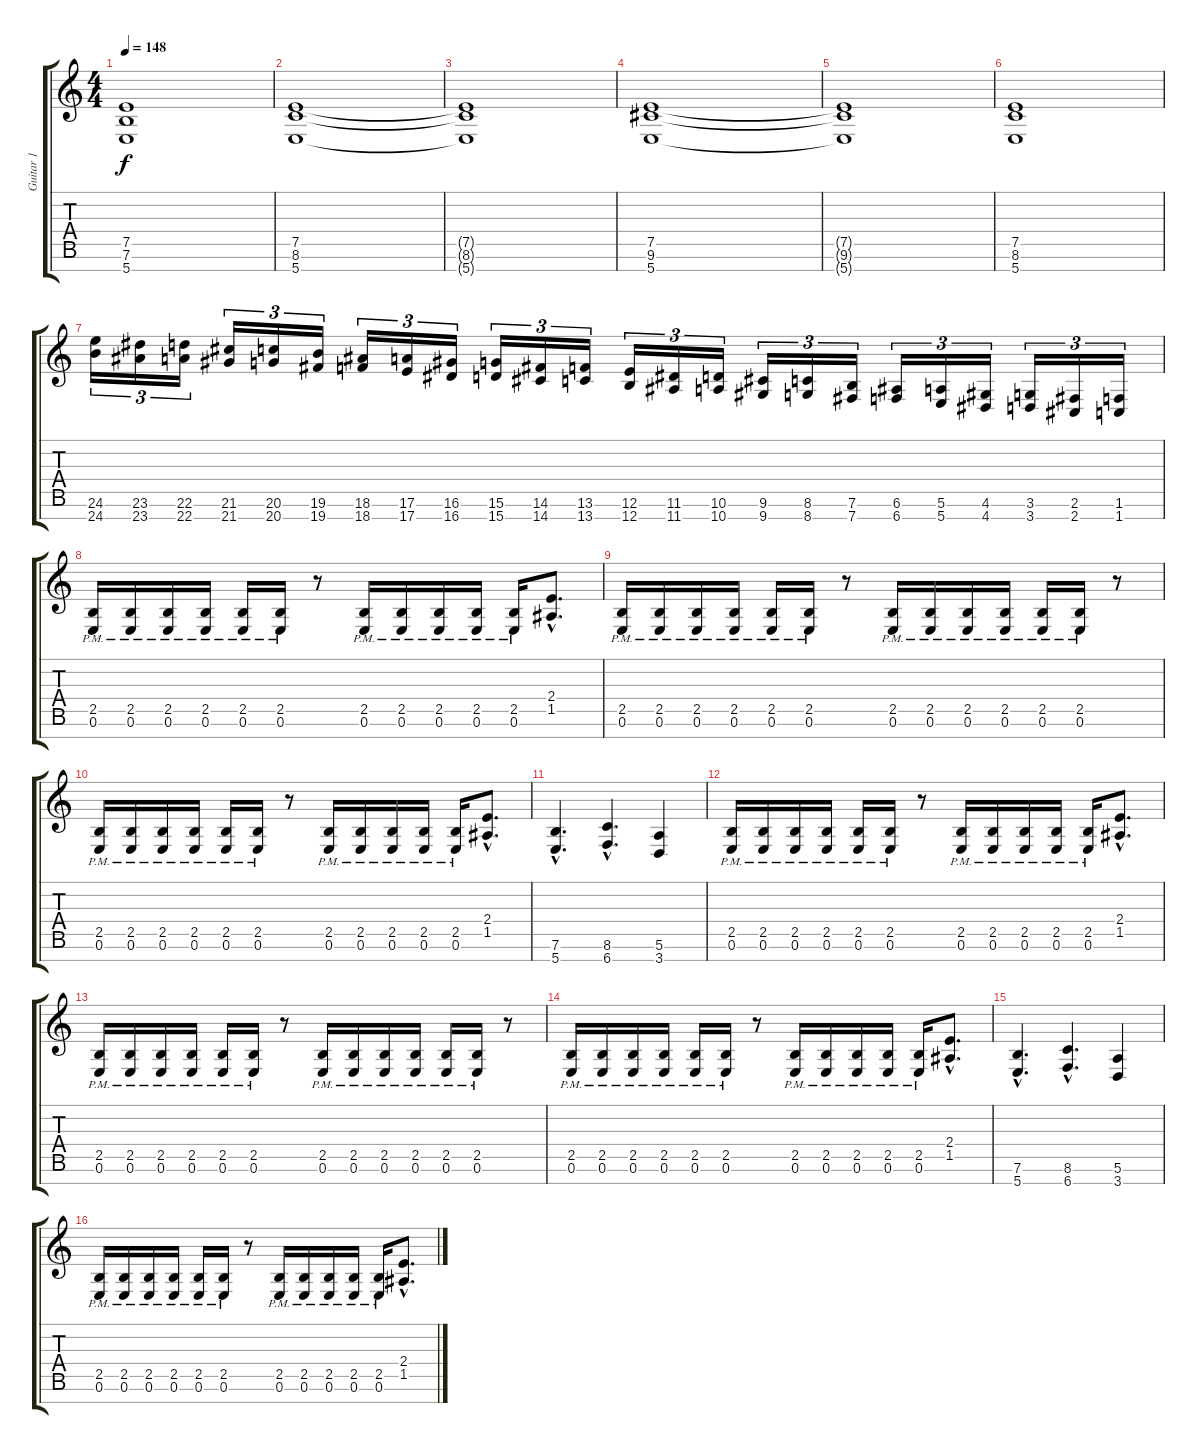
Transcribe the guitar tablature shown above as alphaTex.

\track ("Guitar 1" "Guitar 1") {instrument distortionguitar}
\staff {score tabs}
\tuning (E4 B3 G3 D3 A2 E2 B1) {hide}
\ts (4 4)
\tempo 148
\clef g2
\ks c
(7.5{t} 7.6{t} 5.7{t}).1{dy f} |
(7.5 8.6 5.7).1 |
(7.5{t} 8.6{t} 5.7{t}).1 |
(7.5 9.6 5.7).1 |
(7.5{t} 9.6{t} 5.7{t}).1 |
(7.5 8.6 5.7).1 |
(24.6 24.7).16{tu (3 2) volume 14 instrument guitarfretnoise} (23.6 23.7).16{tu (3 2)} (22.6 22.7).16{tu (3 2)} (21.6 21.7).16{tu (3 2)} (20.6 20.7).16{tu (3 2)} (19.6 19.7).16{tu (3 2)} (18.6 18.7).16{tu (3 2)} (17.6 17.7).16{tu (3 2)} (16.6 16.7).16{tu (3 2)} (15.6 15.7).16{tu (3 2)} (14.6 14.7).16{tu (3 2)} (13.6 13.7).16{tu (3 2)} (12.6 12.7).16{tu (3 2)} (11.6 11.7).16{tu (3 2)} (10.6 10.7).16{tu (3 2)} (9.6 9.7).16{tu (3 2)} (8.6 8.7).16{tu (3 2)} (7.6 7.7).16{tu (3 2)} (6.6 6.7).16{tu (3 2)} (5.6 5.7).16{tu (3 2)} (4.6 4.7).16{tu (3 2)} (3.6 3.7).16{tu (3 2)} (2.6 2.7).16{tu (3 2)} (1.6 1.7).16{tu (3 2)} |
(2.5{pm} 0.6{pm}).16{instrument distortionguitar} (2.5{pm} 0.6{pm}).16 (2.5{pm} 0.6{pm}).16 (2.5{pm} 0.6{pm}).16 (2.5{pm} 0.6{pm}).16 (2.5{pm} 0.6{pm}).16 r.8 (2.5{pm} 0.6{pm}).16 (2.5{pm} 0.6{pm}).16 (2.5{pm} 0.6{pm}).16 (2.5{pm} 0.6{pm}).16 (2.5{pm} 0.6{pm}).16 (2.4{hac} 1.5{hac}).8{d} |
(2.5{pm} 0.6{pm}).16 (2.5{pm} 0.6{pm}).16 (2.5{pm} 0.6{pm}).16 (2.5{pm} 0.6{pm}).16 (2.5{pm} 0.6{pm}).16 (2.5{pm} 0.6{pm}).16 r.8 (2.5{pm} 0.6{pm}).16 (2.5{pm} 0.6{pm}).16 (2.5{pm} 0.6{pm}).16 (2.5{pm} 0.6{pm}).16 (2.5{pm} 0.6{pm}).16 (2.5{pm} 0.6{pm}).16 r.8 |
(2.5{pm} 0.6{pm}).16 (2.5{pm} 0.6{pm}).16 (2.5{pm} 0.6{pm}).16 (2.5{pm} 0.6{pm}).16 (2.5{pm} 0.6{pm}).16 (2.5{pm} 0.6{pm}).16 r.8 (2.5{pm} 0.6{pm}).16 (2.5{pm} 0.6{pm}).16 (2.5{pm} 0.6{pm}).16 (2.5{pm} 0.6{pm}).16 (2.5{pm} 0.6{pm}).16 (2.4{hac} 1.5{hac}).8{d} |
(7.6{hac} 5.7{hac}).4{d} (8.6{hac} 6.7{hac}).4{d} (5.6 3.7).4 |
(2.5{pm} 0.6{pm}).16 (2.5{pm} 0.6{pm}).16 (2.5{pm} 0.6{pm}).16 (2.5{pm} 0.6{pm}).16 (2.5{pm} 0.6{pm}).16 (2.5{pm} 0.6{pm}).16 r.8 (2.5{pm} 0.6{pm}).16 (2.5{pm} 0.6{pm}).16 (2.5{pm} 0.6{pm}).16 (2.5{pm} 0.6{pm}).16 (2.5{pm} 0.6{pm}).16 (2.4{hac} 1.5{hac}).8{d} |
(2.5{pm} 0.6{pm}).16 (2.5{pm} 0.6{pm}).16 (2.5{pm} 0.6{pm}).16 (2.5{pm} 0.6{pm}).16 (2.5{pm} 0.6{pm}).16 (2.5{pm} 0.6{pm}).16 r.8 (2.5{pm} 0.6{pm}).16 (2.5{pm} 0.6{pm}).16 (2.5{pm} 0.6{pm}).16 (2.5{pm} 0.6{pm}).16 (2.5{pm} 0.6{pm}).16 (2.5{pm} 0.6{pm}).16 r.8 |
(2.5{pm} 0.6{pm}).16 (2.5{pm} 0.6{pm}).16 (2.5{pm} 0.6{pm}).16 (2.5{pm} 0.6{pm}).16 (2.5{pm} 0.6{pm}).16 (2.5{pm} 0.6{pm}).16 r.8 (2.5{pm} 0.6{pm}).16 (2.5{pm} 0.6{pm}).16 (2.5{pm} 0.6{pm}).16 (2.5{pm} 0.6{pm}).16 (2.5{pm} 0.6{pm}).16 (2.4{hac} 1.5{hac}).8{d} |
(7.6{hac} 5.7{hac}).4{d} (8.6{hac} 6.7{hac}).4{d} (5.6 3.7).4 |
(2.5{pm} 0.6{pm}).16 (2.5{pm} 0.6{pm}).16 (2.5{pm} 0.6{pm}).16 (2.5{pm} 0.6{pm}).16 (2.5{pm} 0.6{pm}).16 (2.5{pm} 0.6{pm}).16 r.8 (2.5{pm} 0.6{pm}).16 (2.5{pm} 0.6{pm}).16 (2.5{pm} 0.6{pm}).16 (2.5{pm} 0.6{pm}).16 (2.5{pm} 0.6{pm}).16 (2.4{hac} 1.5{hac}).8{d}
